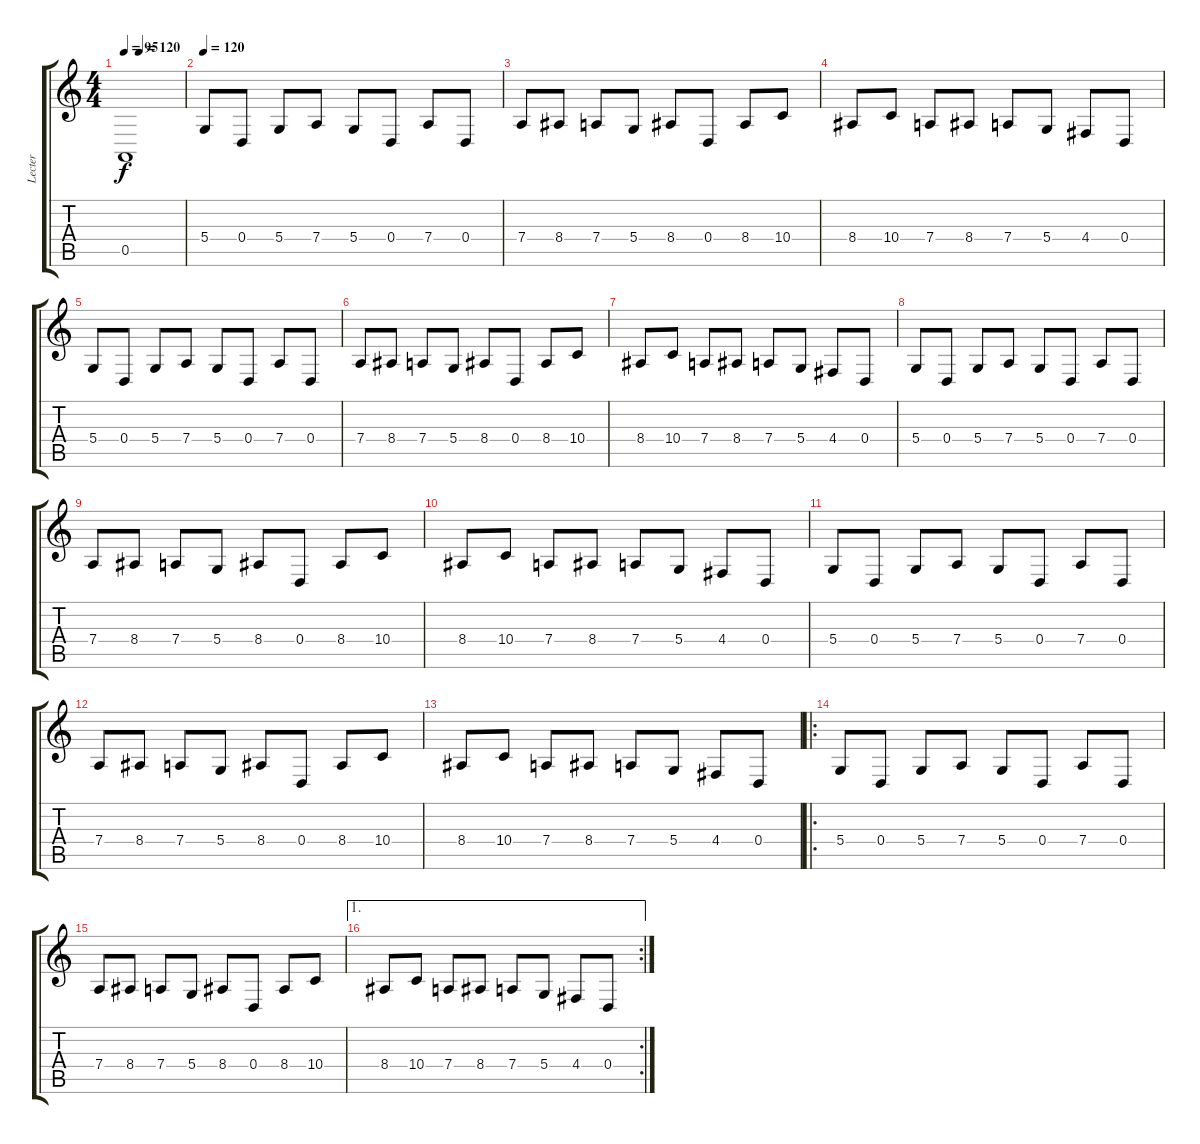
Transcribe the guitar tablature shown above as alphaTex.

\track ("Lecter" "Lecter") {instrument stringensemble1}
\staff {score tabs}
\tuning (E4 B3 G3 D3 A2 E2) {hide}
\ts (4 4)
\tempo 95
\tempo (120 0.25)
\clef g2
\ks c
0.5{t}.1{dy f} |
\tempo 120
5.4.8{instrument churchorgan} 0.4.8 5.4.8 7.4.8 5.4.8 0.4.8 7.4.8 0.4.8 |
7.4.8 8.4.8 7.4.8 5.4.8 8.4.8 0.4.8 8.4.8 10.4.8 |
8.4.8 10.4.8 7.4.8 8.4.8 7.4.8 5.4.8 4.4.8 0.4.8 |
5.4.8 0.4.8 5.4.8 7.4.8 5.4.8 0.4.8 7.4.8 0.4.8 |
7.4.8 8.4.8 7.4.8 5.4.8 8.4.8 0.4.8 8.4.8 10.4.8 |
8.4.8 10.4.8 7.4.8 8.4.8 7.4.8 5.4.8 4.4.8 0.4.8 |
5.4.8 0.4.8 5.4.8 7.4.8 5.4.8 0.4.8 7.4.8 0.4.8 |
7.4.8 8.4.8 7.4.8 5.4.8 8.4.8 0.4.8 8.4.8 10.4.8 |
8.4.8 10.4.8 7.4.8 8.4.8 7.4.8 5.4.8 4.4.8 0.4.8 |
5.4.8 0.4.8 5.4.8 7.4.8 5.4.8 0.4.8 7.4.8 0.4.8 |
7.4.8 8.4.8 7.4.8 5.4.8 8.4.8 0.4.8 8.4.8 10.4.8 |
8.4.8 10.4.8 7.4.8 8.4.8 7.4.8 5.4.8 4.4.8 0.4.8 |
\ro
5.4.8 0.4.8 5.4.8 7.4.8 5.4.8 0.4.8 7.4.8 0.4.8 |
7.4.8 8.4.8 7.4.8 5.4.8 8.4.8 0.4.8 8.4.8 10.4.8 |
\ae 1
\rc 2
8.4.8 10.4.8 7.4.8 8.4.8 7.4.8 5.4.8 4.4.8 0.4.8
